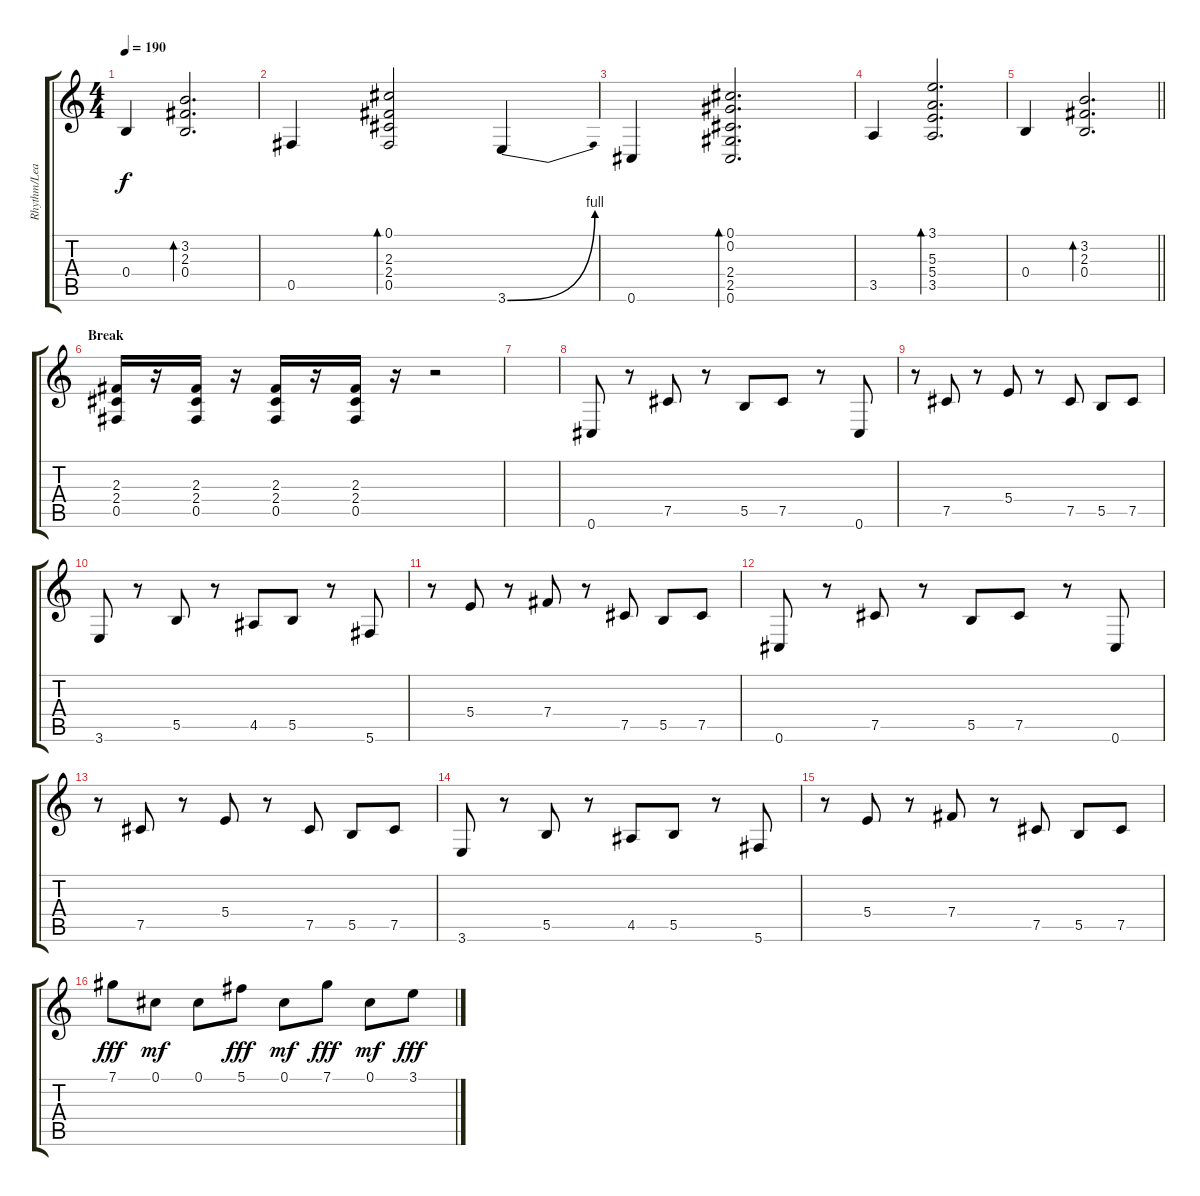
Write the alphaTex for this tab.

\track ("Rhythm/Lead Guitar" "Rhythm/Lea") {instrument distortionguitar}
\staff {score tabs}
\tuning (Db4 Ab3 E3 B2 Gb2 Db2) {hide}
\ts (4 4)
\tempo 190
\clef g2
\ks c
0.4.4{dy f} (3.2 2.3 0.4).2{d bd 480} |
0.5.4 (0.1 2.3 2.4 0.5).2{bd 480} 3.6{be (bend 0 0 60 4)}.4 |
0.6.4 (0.1 0.2 2.4 2.5 0.6).2{d bd 480} |
3.5.4 (3.1 5.3 5.4 3.5).2{d bd 480} |
\barLineRight lightlight
0.4.4 (3.2 2.3 0.4).2{d bd 480} |
\section ("" "Break")
(2.3 2.4 0.5).16 r.16 (2.3 2.4 0.5).16 r.16 (2.3 2.4 0.5).16 r.16 (2.3 2.4 0.5).16 r.16 r.2 |
|
0.6.8{balance 16} r.8 7.5.8 r.8 5.5.8 7.5.8 r.8 0.6.8 |
r.8 7.5.8 r.8 5.4.8 r.8 7.5.8 5.5.8 7.5.8 |
3.6.8 r.8 5.5.8 r.8 4.5.8 5.5.8 r.8 5.6.8 |
r.8 5.4.8 r.8 7.4.8 r.8 7.5.8 5.5.8 7.5.8 |
0.6.8 r.8 7.5.8 r.8 5.5.8 7.5.8 r.8 0.6.8 |
r.8 7.5.8 r.8 5.4.8 r.8 7.5.8 5.5.8 7.5.8 |
3.6.8 r.8 5.5.8 r.8 4.5.8 5.5.8 r.8 5.6.8 |
r.8 5.4.8 r.8 7.4.8 r.8 7.5.8 5.5.8 7.5.8 |
7.1.8{dy fff} 0.1.8{dy mf} 0.1.8 5.1.8{dy fff} 0.1.8{dy mf} 7.1.8{dy fff} 0.1.8{dy mf} 3.1.8{dy fff}
